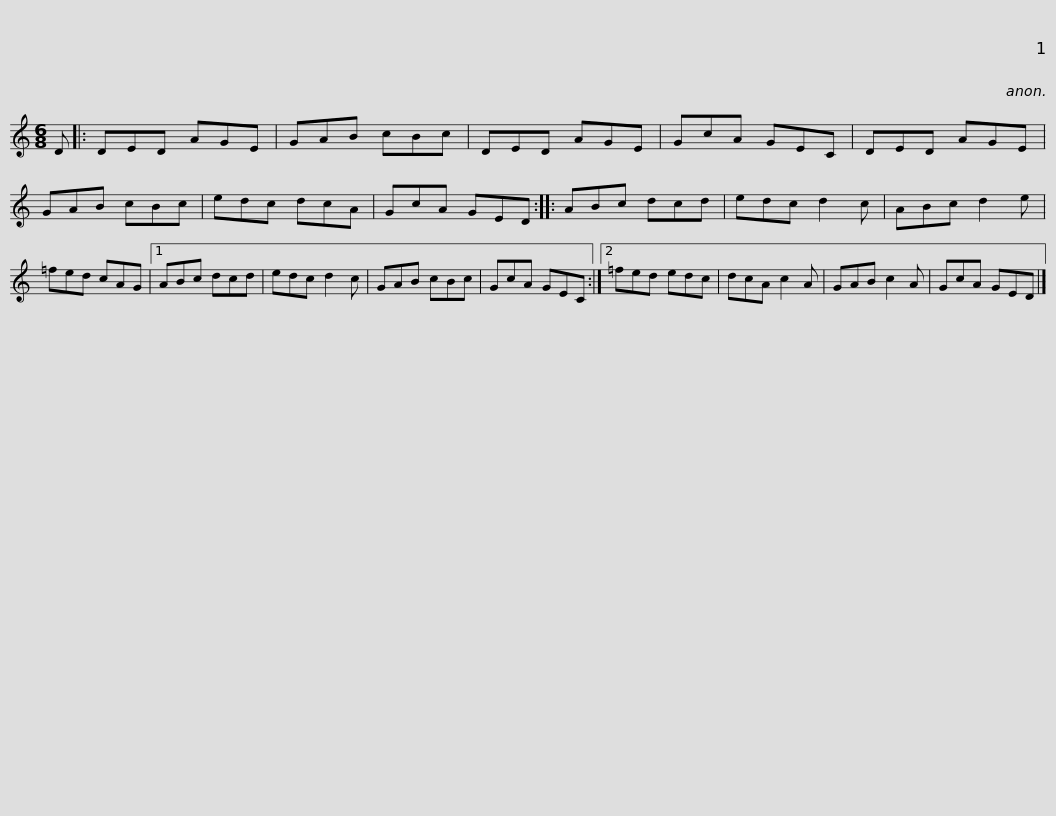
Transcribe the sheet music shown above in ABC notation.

X:1
L:1/8
M:6/8
I:linebreak $
K:C
V:1 treble
V:1
 D |: DED AGE | GAB cBc | DED AGE | GcA GEC | %5
 DED AGE | GAB cBc | edc dcA |$ GcA GED :: ABc dcd | %10
 edc d2 c | ABc d2 e | =fed cAG |1 ABc dcd | edc d2 c | %15
 GAB cBc |$ GcA GEC :|2 =fed edc | dcA c2 A | GAB c2 A | %20
 GcA GED |] %21
